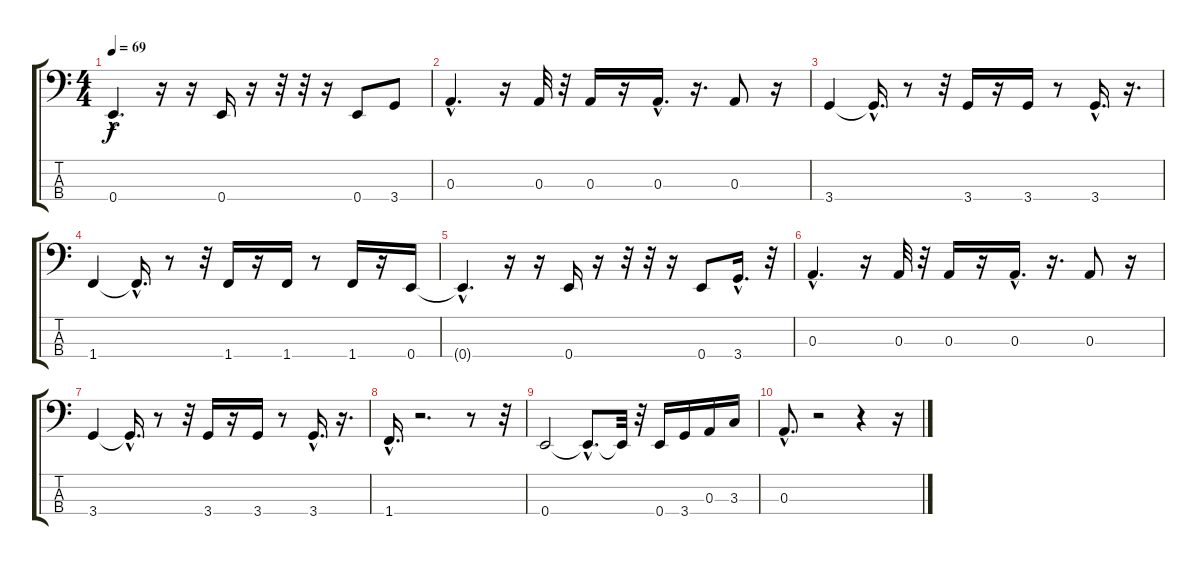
\track "" {instrument fretlessbass}
\staff {score tabs}
\tuning (G2 D2 A1 E1) {hide}
\ts (4 4)
\tempo 69
\clef f4
\ks c
0.4{hac t}.4{d dy f} r.16 r.16 0.4.16 r.16 r.32 r.32 r.16 0.4.8 3.4.8 |
0.3{hac}.4{d} r.16 0.3.32 r.32 0.3.16 r.16 0.3{hac}.16{d} r.16{d} 0.3.8 r.16 |
3.4.4 3.4{hac t}.16{d} r.8 r.32 3.4.16 r.16 3.4.16 r.8 3.4{hac}.16{d} r.16{d} |
1.4.4 1.4{hac t}.16{d} r.8 r.32 1.4.16 r.16 1.4.16 r.8 1.4.16 r.16 0.4.16 |
0.4{hac t}.4{d} r.16 r.16 0.4.16 r.16 r.32 r.32 r.16 0.4.8 3.4{hac}.16{d} r.32 |
0.3{hac}.4{d} r.16 0.3.32 r.32 0.3.16 r.16 0.3{hac}.16{d} r.16{d} 0.3.8 r.16 |
3.4.4 3.4{hac t}.16{d} r.8 r.32 3.4.16 r.16 3.4.16 r.8 3.4{hac}.16{d} r.16{d} |
1.4{hac}.16{d} r.2{d} r.8 r.32 |
0.4.2 0.4{hac t}.8{d} 0.4{t}.32 r.32 0.4.16 3.4.16 0.3.16 3.3.16 |
0.3{hac}.8{d} r.2 r.4 r.16
